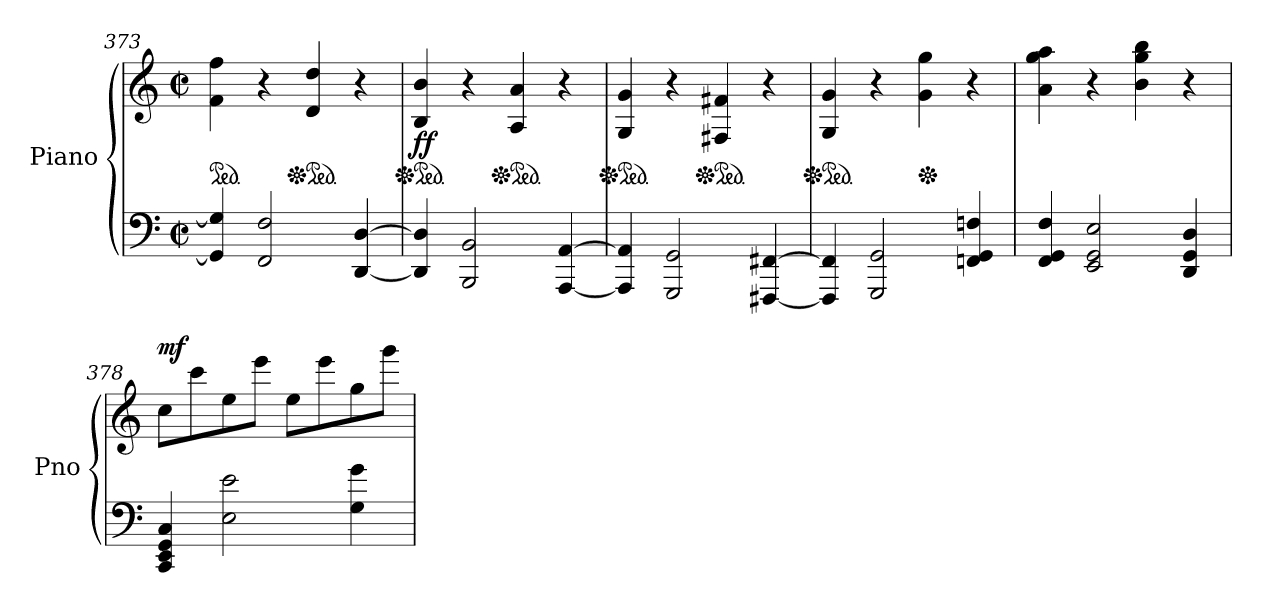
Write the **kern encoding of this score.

**kern	**kern	**dynam
*part1	*part1	*part1
*staff2	*staff1	*staff1/2
*I"Piano	*	*
*I'Pno	*	*
*clefF4	*clefG2	*
*k[]	*k[]	*
*M4/4	*M4/4	*
*met(c|)	*met(c|)	*
*	*ped	*
=373	=373	=373
4GG/] 4G/]	4f\ 4ff\	.
2FF/ 2F/	4r	.
*	*Xped	*
*	*ped	*
.	4d/ 4dd/	.
[4DD/ [4D/	4r	.
=374	=374	=374
*	*Xped	*
*	*ped	*
!	!	!LO:DY:b
4DD/] 4D/]	4B/ 4b/	ff
2BBB/ 2BB/	4r	.
*	*Xped	*
*	*ped	*
.	4A/ 4a/	.
[4AAA/ [4AA/	4r	.
=375	=375	=375
*	*Xped	*
*	*ped	*
4AAA/] 4AA/]	4G/ 4g/	.
2GGG/ 2GG/	4r	.
*	*Xped	*
*	*ped	*
.	4F#X/ 4f#X/	.
[4FFF#X/ [4FF#X/	4r	.
!!LO:LB:g=z
=376	=376	=376
*	*Xped	*
*	*ped	*
4FFF#/] 4FF#/]	4G/ 4g/	.
2GGG/ 2GG/	4r	.
*	*Xped	*
.	4g\ 4gg\	.
4FFn/ 4GG/ 4Fn/	4r	.
=377	=377	=377
4FF/ 4GG/ 4F/	4a\ 4gg\ 4aa\	.
2EE/ 2GG/ 2E/	4r	.
.	4b\ 4gg\ 4bb\	.
4DD/ 4GG/ 4D/	4r	.
=378	=378	=378
!	!	!LO:DY:a
4CC/ 4EE/ 4GG/ 4C/	8cc\L	mf
.	8ccc\	.
2E\ 2e\	8ee\	.
.	8eee\J	.
.	8ee\L	.
.	8eee\	.
4G\ 4g\	8gg\	.
.	8ggg\J	.
=	=	=
*-	*-	*-
